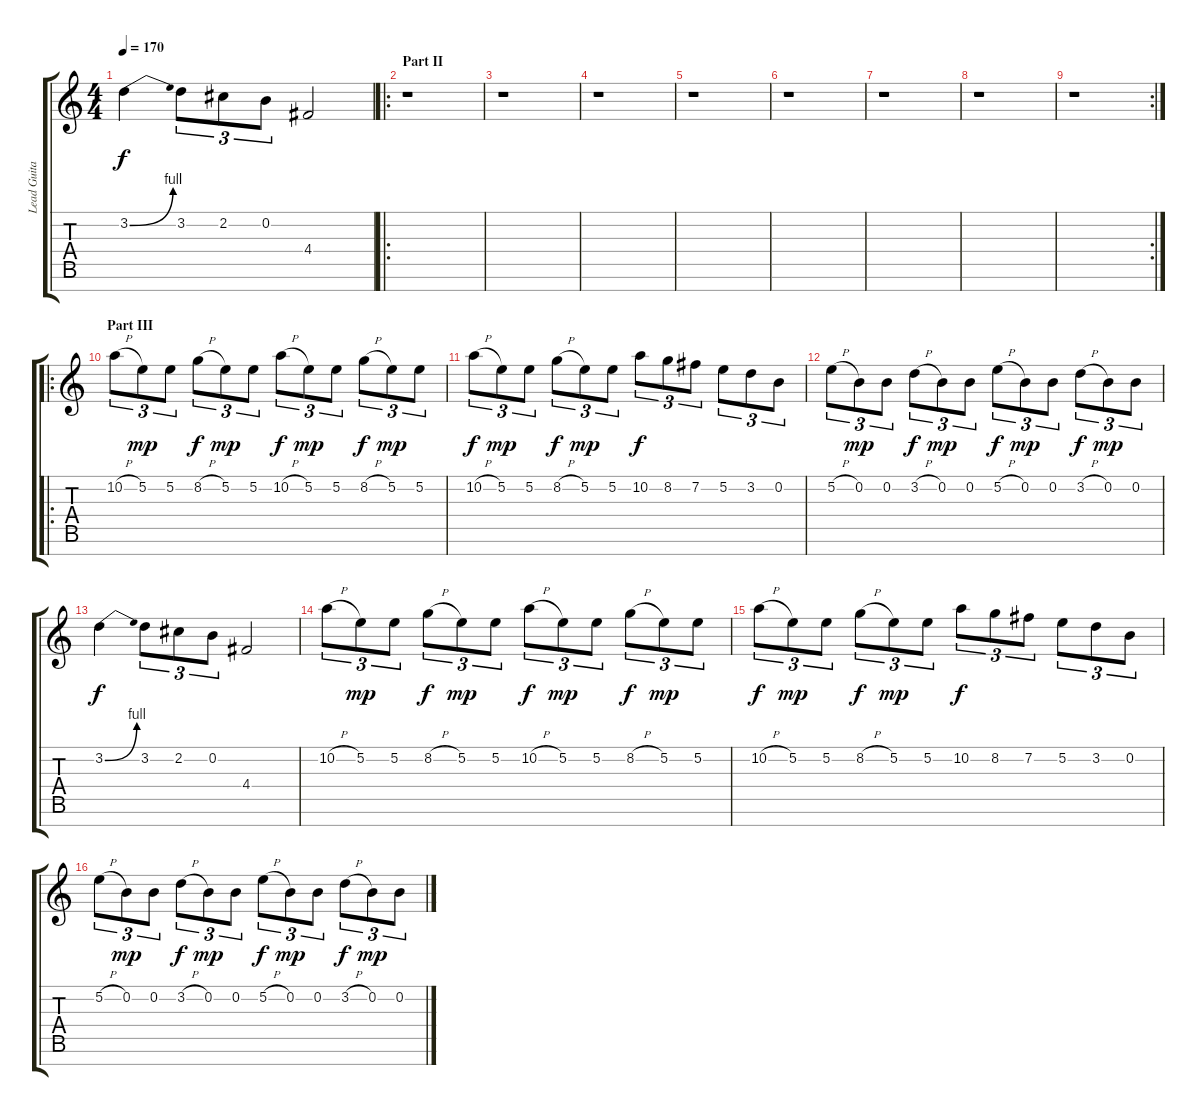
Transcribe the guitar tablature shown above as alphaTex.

\track ("Lead Guitar II" "Lead Guita") {instrument distortionguitar}
\staff {score tabs}
\tuning (E4 B3 G3 D3 A2 E2 B1) {hide}
\ts (4 4)
\tempo 170
\clef g2
\ks c
3.2{be (bend 0 0 60 4)}.4{dy f} 3.2.8{tu (3 2)} 2.2.8{tu (3 2)} 0.2.8{tu (3 2)} 4.4.2 |
\ro
\section ("" "Part II")
r.1 |
r.1 |
r.1 |
r.1 |
r.1 |
r.1 |
r.1 |
\rc 2
r.1 |
\ro
\section ("" "Part III")
10.2{h}.8{tu (3 2)} 5.2.8{tu (3 2) dy mp} 5.2.8{tu (3 2)} 8.2{h}.8{tu (3 2) dy f} 5.2.8{tu (3 2) dy mp} 5.2.8{tu (3 2)} 10.2{h}.8{tu (3 2) dy f} 5.2.8{tu (3 2) dy mp} 5.2.8{tu (3 2)} 8.2{h}.8{tu (3 2) dy f} 5.2.8{tu (3 2) dy mp} 5.2.8{tu (3 2)} |
10.2{h}.8{tu (3 2) dy f} 5.2.8{tu (3 2) dy mp} 5.2.8{tu (3 2)} 8.2{h}.8{tu (3 2) dy f} 5.2.8{tu (3 2) dy mp} 5.2.8{tu (3 2)} 10.2.8{tu (3 2) dy f} 8.2.8{tu (3 2)} 7.2.8{tu (3 2)} 5.2.8{tu (3 2)} 3.2.8{tu (3 2)} 0.2.8{tu (3 2)} |
5.2{h}.8{tu (3 2)} 0.2.8{tu (3 2) dy mp} 0.2.8{tu (3 2)} 3.2{h}.8{tu (3 2) dy f} 0.2.8{tu (3 2) dy mp} 0.2.8{tu (3 2)} 5.2{h}.8{tu (3 2) dy f} 0.2.8{tu (3 2) dy mp} 0.2.8{tu (3 2)} 3.2{h}.8{tu (3 2) dy f} 0.2.8{tu (3 2) dy mp} 0.2.8{tu (3 2)} |
3.2{be (bend 0 0 60 4)}.4{dy f} 3.2.8{tu (3 2)} 2.2.8{tu (3 2)} 0.2.8{tu (3 2)} 4.4.2 |
10.2{h}.8{tu (3 2)} 5.2.8{tu (3 2) dy mp} 5.2.8{tu (3 2)} 8.2{h}.8{tu (3 2) dy f} 5.2.8{tu (3 2) dy mp} 5.2.8{tu (3 2)} 10.2{h}.8{tu (3 2) dy f} 5.2.8{tu (3 2) dy mp} 5.2.8{tu (3 2)} 8.2{h}.8{tu (3 2) dy f} 5.2.8{tu (3 2) dy mp} 5.2.8{tu (3 2)} |
10.2{h}.8{tu (3 2) dy f} 5.2.8{tu (3 2) dy mp} 5.2.8{tu (3 2)} 8.2{h}.8{tu (3 2) dy f} 5.2.8{tu (3 2) dy mp} 5.2.8{tu (3 2)} 10.2.8{tu (3 2) dy f} 8.2.8{tu (3 2)} 7.2.8{tu (3 2)} 5.2.8{tu (3 2)} 3.2.8{tu (3 2)} 0.2.8{tu (3 2)} |
5.2{h}.8{tu (3 2)} 0.2.8{tu (3 2) dy mp} 0.2.8{tu (3 2)} 3.2{h}.8{tu (3 2) dy f} 0.2.8{tu (3 2) dy mp} 0.2.8{tu (3 2)} 5.2{h}.8{tu (3 2) dy f} 0.2.8{tu (3 2) dy mp} 0.2.8{tu (3 2)} 3.2{h}.8{tu (3 2) dy f} 0.2.8{tu (3 2) dy mp} 0.2.8{tu (3 2)}
